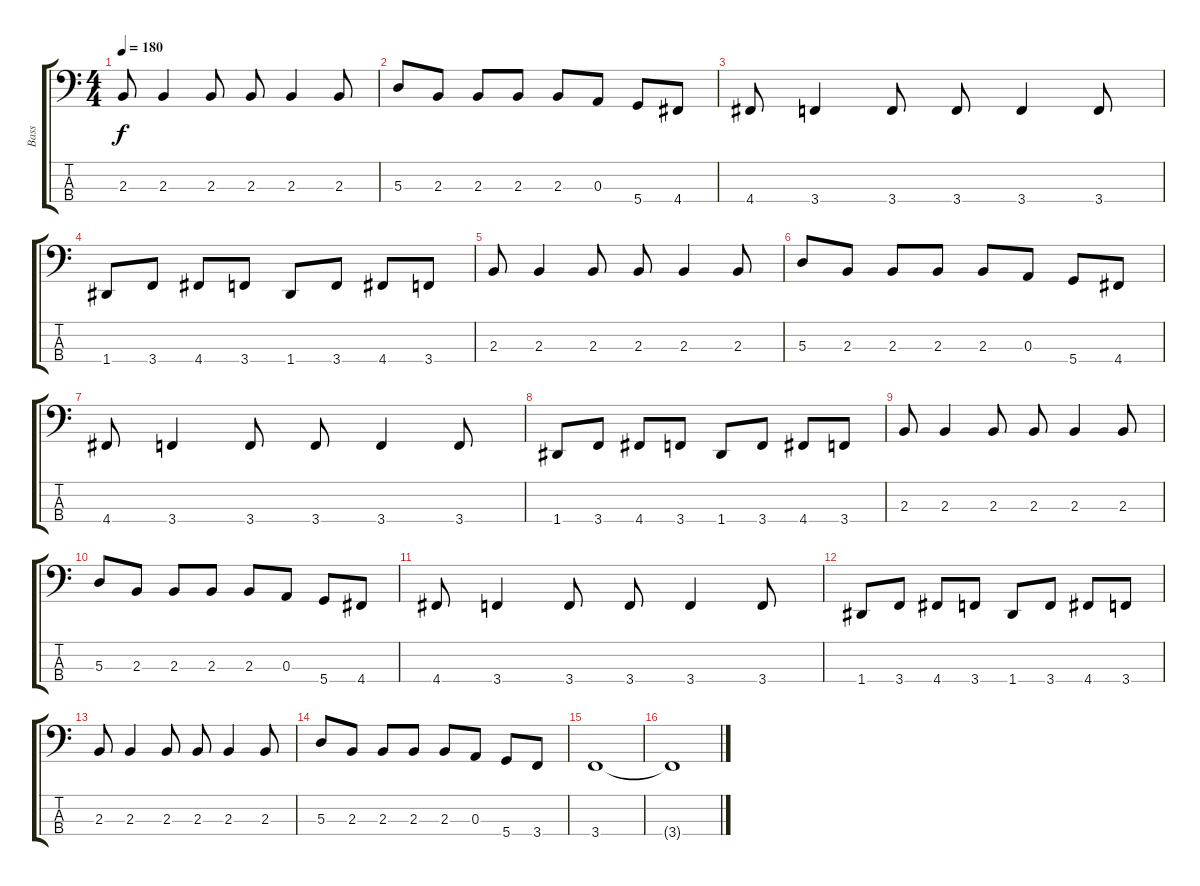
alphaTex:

\track ("Bass" "Bass") {instrument electricbassfinger}
\staff {score tabs}
\tuning (G2 D2 A1 D1) {hide}
\ts (4 4)
\tempo 180
\clef f4
\ks c
2.3.8{dy f} 2.3.4 2.3.8 2.3.8 2.3.4 2.3.8 |
5.3.8 2.3.8 2.3.8 2.3.8 2.3.8 0.3.8 5.4.8 4.4.8 |
4.4.8 3.4.4 3.4.8 3.4.8 3.4.4 3.4.8 |
1.4.8 3.4.8 4.4.8 3.4.8 1.4.8 3.4.8 4.4.8 3.4.8 |
2.3.8 2.3.4 2.3.8 2.3.8 2.3.4 2.3.8 |
5.3.8 2.3.8 2.3.8 2.3.8 2.3.8 0.3.8 5.4.8 4.4.8 |
4.4.8 3.4.4 3.4.8 3.4.8 3.4.4 3.4.8 |
1.4.8 3.4.8 4.4.8 3.4.8 1.4.8 3.4.8 4.4.8 3.4.8 |
2.3.8 2.3.4 2.3.8 2.3.8 2.3.4 2.3.8 |
5.3.8 2.3.8 2.3.8 2.3.8 2.3.8 0.3.8 5.4.8 4.4.8 |
4.4.8 3.4.4 3.4.8 3.4.8 3.4.4 3.4.8 |
1.4.8 3.4.8 4.4.8 3.4.8 1.4.8 3.4.8 4.4.8 3.4.8 |
2.3.8 2.3.4 2.3.8 2.3.8 2.3.4 2.3.8 |
5.3.8 2.3.8 2.3.8 2.3.8 2.3.8 0.3.8 5.4.8 3.4.8 |
3.4.1 |
3.4{t}.1
